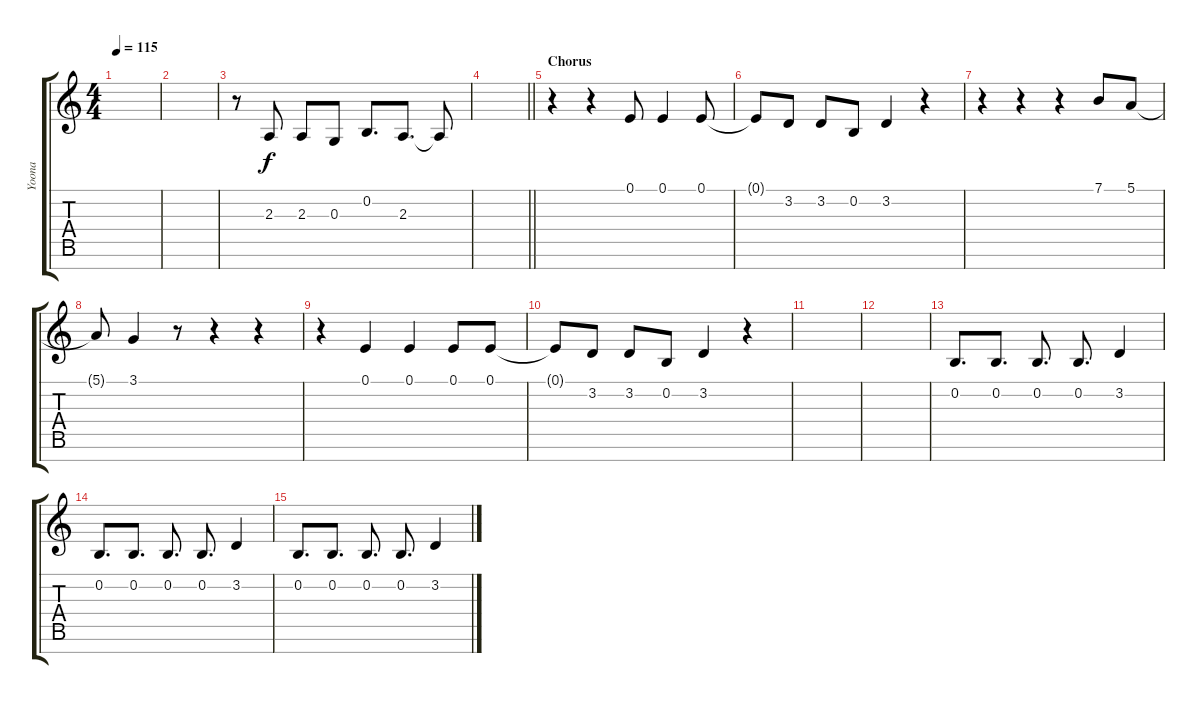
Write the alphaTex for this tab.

\track ("Yoona" "Yoona") {instrument altosax}
\staff {score tabs}
\tuning (E4 B3 G3 D3 A2 E2 B1) {hide}
\ts (4 4)
\tempo 115
\clef g2
\ks c
|
|
r.8 2.3.8 2.3.8 0.3.8 0.2.8{d} 2.3.8{d} 2.3{t}.8 |
\barLineRight lightlight
|
\section ("" "Chorus")
r.4 r.4 0.1.8 0.1.4 0.1.8 |
0.1{t}.8 3.2.8 3.2.8 0.2.8 3.2.4 r.4 |
r.4 r.4 r.4 7.1.8{volume 14} 5.1.8 |
5.1{t}.8 3.1.4 r.8 r.4 r.4 |
r.4{volume 9} 0.1.4 0.1.4 0.1.8 0.1.8 |
0.1{t}.8 3.2.8 3.2.8 0.2.8 3.2.4 r.4 |
|
|
0.2.8{d} 0.2.8{d} 0.2.8{d} 0.2.8{d} 3.2.4 |
0.2.8{d} 0.2.8{d} 0.2.8{d} 0.2.8{d} 3.2.4 |
0.2.8{d} 0.2.8{d} 0.2.8{d} 0.2.8{d} 3.2.4
